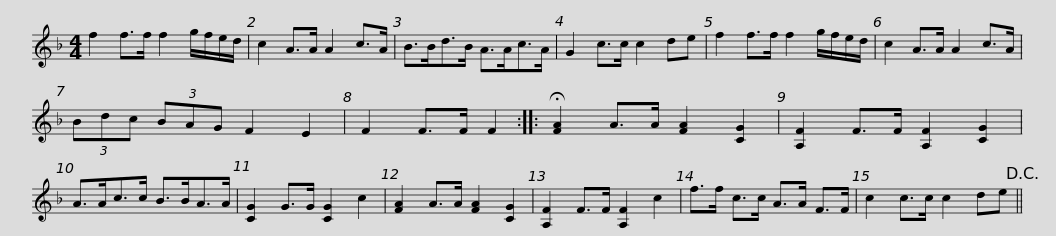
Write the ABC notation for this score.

X:1
L:1/8
M:4/4
I:linebreak $
K:F
V:1 treble
V:1
 f2 f>f f2 g/f/e/d/ | c2 A>A A2 c>A | B>Bd>B A>Ac>A | G2 c>c c2 de | f2 f>f f2 g/f/e/d/ |$ %5
 c2 A>A A2 c>A | (3Bdc (3BAG F2 E2 | F2 F>F F2 :: !fermata![FA]2 A>A [FA]2 [CG]2 | [A,F]2 F>F [A,F]2 [CG]2 | %10
 A>Ac>c B>BA>A |$ [CG]2 G>G [CG]2 c2 | [FA]2 A>A [FA]2 [CG]2 | [A,F]2 F>F [A,F]2 c2 | f>f c>c A>A F>F | %15
 c2 c>c c2 de!D.C.! || %16
